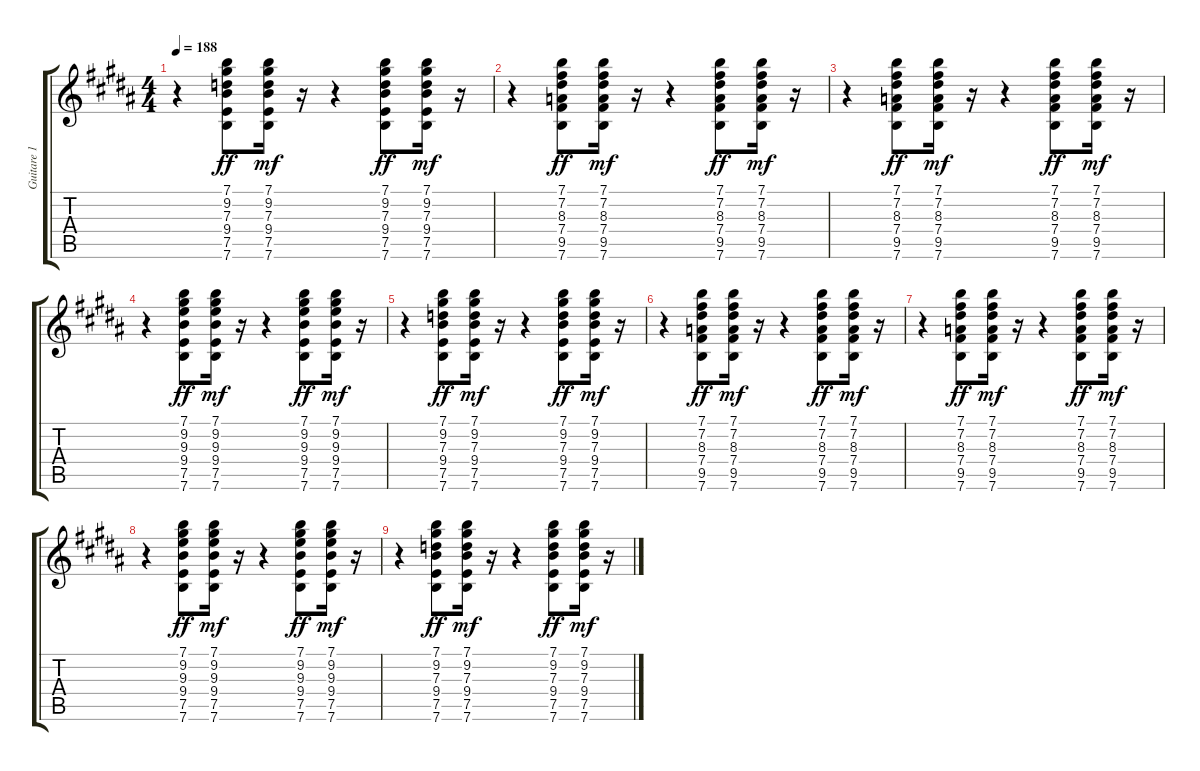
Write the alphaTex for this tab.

\track ("Guitare 1" "Guitare 1") {instrument electricguitarmuted}
\staff {score tabs}
\tuning (E4 B3 G3 D3 A2 E2) {hide}
\ts (4 4)
\tempo 188
\clef g2
\ks b
r.4{dy mf} (7.1 9.2 7.3 9.4 7.5 7.6).8{dy ff} (7.1 9.2 7.3 9.4 7.5 7.6).16{dy mf} r.16 r.4 (7.1 9.2 7.3 9.4 7.5 7.6).8{dy ff} (7.1 9.2 7.3 9.4 7.5 7.6).16{dy mf} r.16 |
r.4 (7.1 7.2 8.3 7.4 9.5 7.6).8{dy ff volume 3} (7.1 7.2 8.3 7.4 9.5 7.6).16{dy mf} r.16 r.4 (7.1 7.2 8.3 7.4 9.5 7.6).8{dy ff} (7.1 7.2 8.3 7.4 9.5 7.6).16{dy mf} r.16 |
r.4 (7.1 7.2 8.3 7.4 9.5 7.6).8{dy ff} (7.1 7.2 8.3 7.4 9.5 7.6).16{dy mf} r.16 r.4 (7.1 7.2 8.3 7.4 9.5 7.6).8{dy ff} (7.1 7.2 8.3 7.4 9.5 7.6).16{dy mf} r.16 |
r.4 (7.1 9.2 9.3 9.4 7.5 7.6).8{dy ff} (7.1 9.2 9.3 9.4 7.5 7.6).16{dy mf} r.16 r.4 (7.1 9.2 9.3 9.4 7.5 7.6).8{dy ff} (7.1 9.2 9.3 9.4 7.5 7.6).16{dy mf} r.16 |
r.4 (7.1 9.2 7.3 9.4 7.5 7.6).8{dy ff} (7.1 9.2 7.3 9.4 7.5 7.6).16{dy mf} r.16 r.4 (7.1 9.2 7.3 9.4 7.5 7.6).8{dy ff} (7.1 9.2 7.3 9.4 7.5 7.6).16{dy mf} r.16 |
r.4 (7.1 7.2 8.3 7.4 9.5 7.6).8{dy ff volume 0} (7.1 7.2 8.3 7.4 9.5 7.6).16{dy mf} r.16 r.4 (7.1 7.2 8.3 7.4 9.5 7.6).8{dy ff} (7.1 7.2 8.3 7.4 9.5 7.6).16{dy mf} r.16 |
r.4 (7.1 7.2 8.3 7.4 9.5 7.6).8{dy ff} (7.1 7.2 8.3 7.4 9.5 7.6).16{dy mf} r.16 r.4 (7.1 7.2 8.3 7.4 9.5 7.6).8{dy ff} (7.1 7.2 8.3 7.4 9.5 7.6).16{dy mf} r.16 |
r.4 (7.1 9.2 9.3 9.4 7.5 7.6).8{dy ff} (7.1 9.2 9.3 9.4 7.5 7.6).16{dy mf} r.16 r.4 (7.1 9.2 9.3 9.4 7.5 7.6).8{dy ff} (7.1 9.2 9.3 9.4 7.5 7.6).16{dy mf} r.16 |
r.4 (7.1 9.2 7.3 9.4 7.5 7.6).8{dy ff} (7.1 9.2 7.3 9.4 7.5 7.6).16{dy mf} r.16 r.4 (7.1 9.2 7.3 9.4 7.5 7.6).8{dy ff} (7.1 9.2 7.3 9.4 7.5 7.6).16{dy mf} r.16
